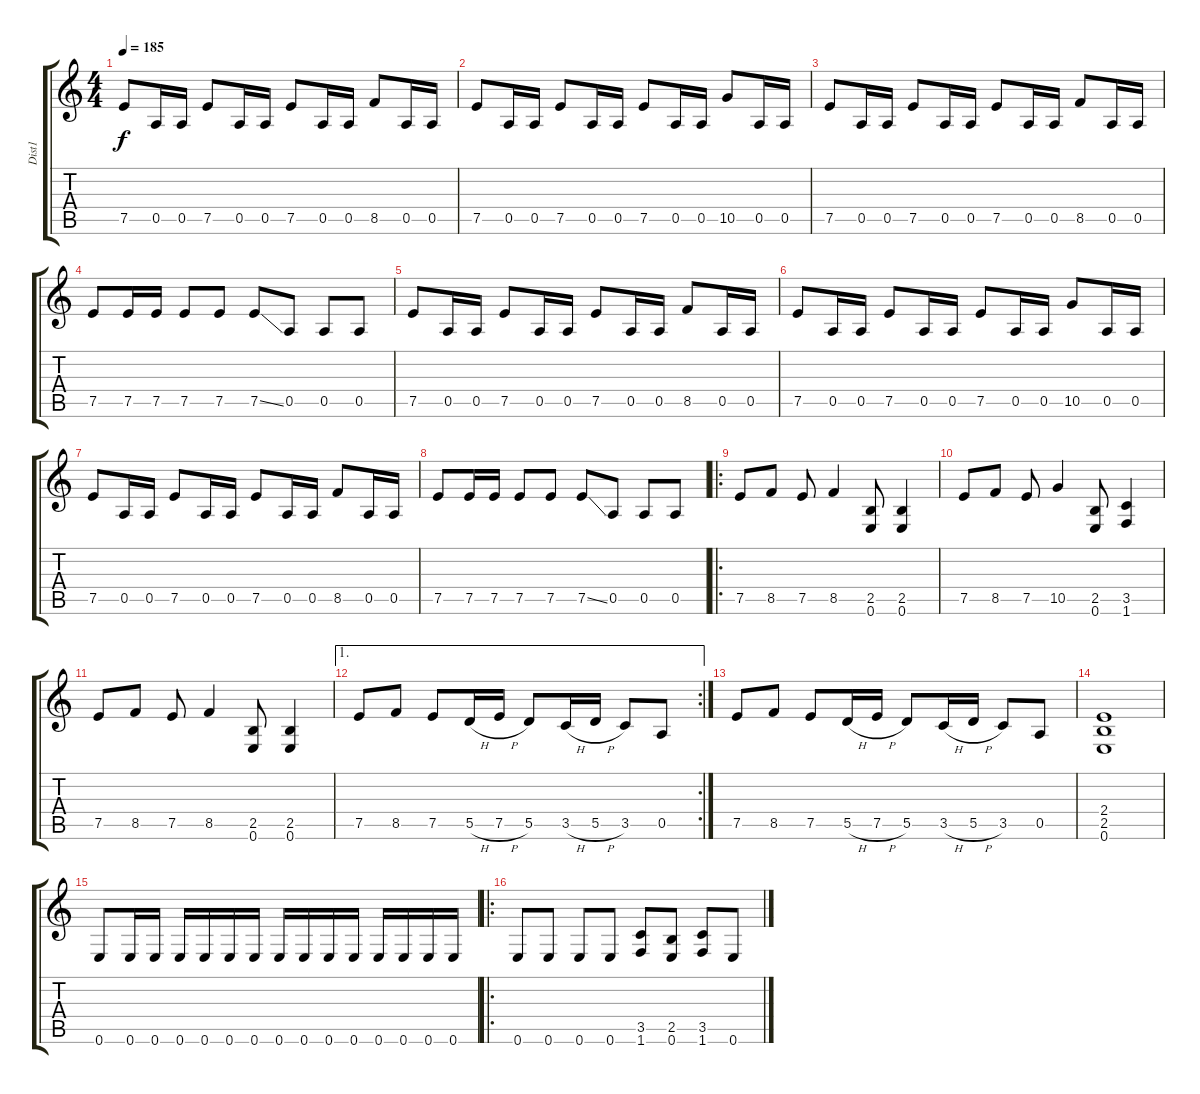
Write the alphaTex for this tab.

\track ("Dist1" "Dist1") {instrument distortionguitar}
\staff {score tabs}
\tuning (E4 B3 G3 D3 A2 E2) {hide}
\ts (4 4)
\tempo 185
\clef g2
\ks c
7.5.8{dy f instrument distortionguitar} 0.5.16 0.5.16 7.5.8 0.5.16 0.5.16 7.5.8 0.5.16 0.5.16 8.5.8 0.5.16 0.5.16 |
7.5.8 0.5.16 0.5.16 7.5.8 0.5.16 0.5.16 7.5.8 0.5.16 0.5.16 10.5.8 0.5.16 0.5.16 |
7.5.8 0.5.16 0.5.16 7.5.8 0.5.16 0.5.16 7.5.8 0.5.16 0.5.16 8.5.8 0.5.16 0.5.16 |
7.5.8 7.5.16 7.5.16 7.5.8 7.5.8 7.5{ss}.8 0.5.8 0.5.8 0.5.8 |
7.5.8 0.5.16 0.5.16 7.5.8 0.5.16 0.5.16 7.5.8 0.5.16 0.5.16 8.5.8 0.5.16 0.5.16 |
7.5.8 0.5.16 0.5.16 7.5.8 0.5.16 0.5.16 7.5.8 0.5.16 0.5.16 10.5.8 0.5.16 0.5.16 |
7.5.8 0.5.16 0.5.16 7.5.8 0.5.16 0.5.16 7.5.8 0.5.16 0.5.16 8.5.8 0.5.16 0.5.16 |
7.5.8 7.5.16 7.5.16 7.5.8 7.5.8 7.5{ss}.8 0.5.8 0.5.8 0.5.8 |
\ro
7.5.8 8.5.8 7.5.8 8.5.4 (2.5 0.6).8 (2.5 0.6).4 |
7.5.8 8.5.8 7.5.8 10.5.4 (2.5 0.6).8 (3.5 1.6).4 |
7.5.8 8.5.8 7.5.8 8.5.4 (2.5 0.6).8 (2.5 0.6).4 |
\ae 1
\rc 2
7.5.8 8.5.8 7.5.8 5.5{h}.16 7.5{h}.16 5.5.8 3.5{h}.16 5.5{h}.16 3.5.8 0.5.8 |
7.5.8 8.5.8 7.5.8 5.5{h}.16 7.5{h}.16 5.5.8 3.5{h}.16 5.5{h}.16 3.5.8 0.5.8 |
(2.4 2.5 0.6).1 |
0.6.8 0.6.16 0.6.16 0.6.16 0.6.16 0.6.16 0.6.16 0.6.16 0.6.16 0.6.16 0.6.16 0.6.16 0.6.16 0.6.16 0.6.16 |
\ro
0.6.8 0.6.8 0.6.8 0.6.8 (3.5 1.6).8 (2.5 0.6).8 (3.5 1.6).8 0.6.8
